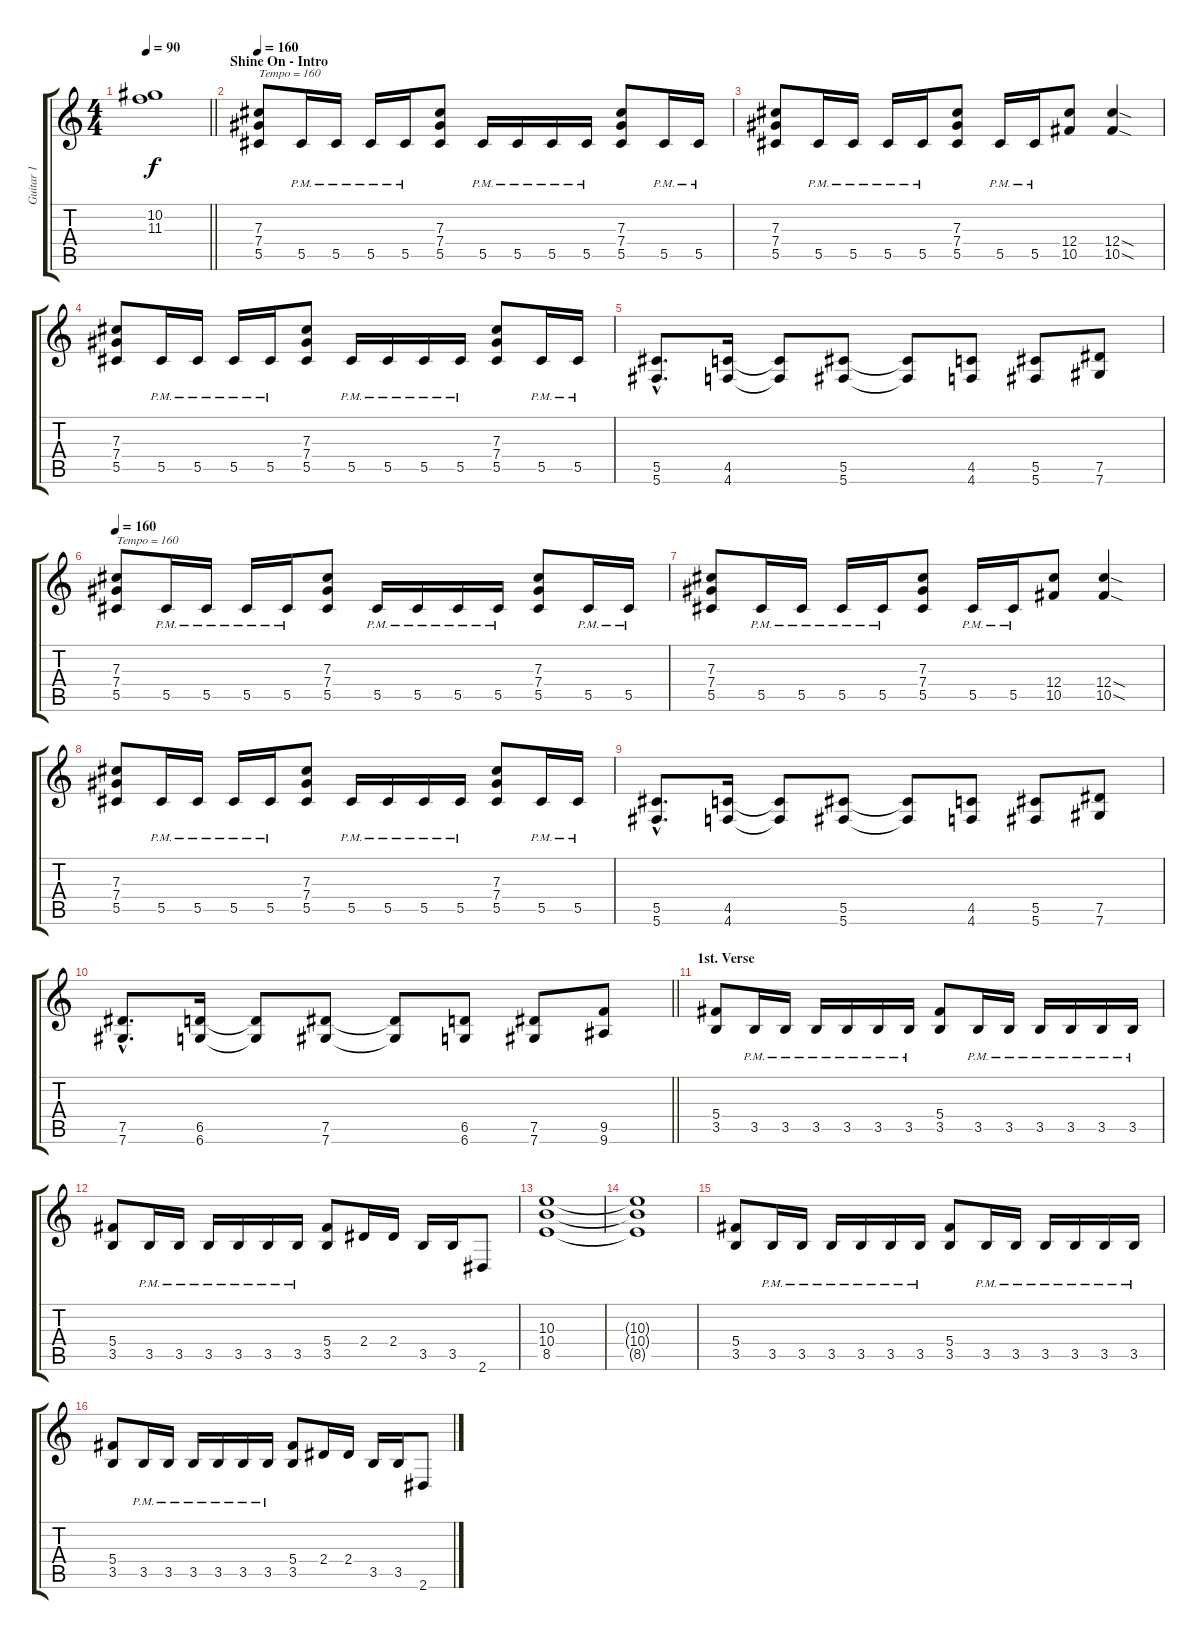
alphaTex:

\track ("Guitar 1 " "Guitar 1 ") {instrument distortionguitar}
\staff {score tabs}
\tuning (Eb4 Bb3 Gb3 Db3 Ab2 Db2) {hide}
\ts (4 4)
\tempo 90
\clef g2
\barLineRight lightlight
\ks c
(10.2{t} 11.3{t}).1{dy f} |
\section ("" "Shine On - Intro")
\tempo 160
(7.3 7.4 5.5).8{txt "Tempo = 160"} 5.5{pm}.16 5.5{pm}.16 5.5{pm}.16 5.5{pm}.16 (7.3 7.4 5.5).8 5.5{pm}.16 5.5{pm}.16 5.5{pm}.16 5.5{pm}.16 (7.3 7.4 5.5).8 5.5{pm}.16 5.5{pm}.16 |
(7.3 7.4 5.5).8 5.5{pm}.16 5.5{pm}.16 5.5{pm}.16 5.5{pm}.16 (7.3 7.4 5.5).8 5.5{pm}.16 5.5{pm}.16 (12.4 10.5).8 (12.4{sod} 10.5{sod}).4 |
(7.3 7.4 5.5).8 5.5{pm}.16 5.5{pm}.16 5.5{pm}.16 5.5{pm}.16 (7.3 7.4 5.5).8 5.5{pm}.16 5.5{pm}.16 5.5{pm}.16 5.5{pm}.16 (7.3 7.4 5.5).8 5.5{pm}.16 5.5{pm}.16 |
(5.5{hac} 5.6{hac}).8{d} (4.5 4.6).16 (4.5{t} 4.6{t}).8 (5.5 5.6).8 (5.5{t} 5.6{t}).8 (4.5 4.6).8 (5.5 5.6).8 (7.5 7.6).8 |
\tempo 160
(7.3 7.4 5.5).8{txt "Tempo = 160"} 5.5{pm}.16 5.5{pm}.16 5.5{pm}.16 5.5{pm}.16 (7.3 7.4 5.5).8 5.5{pm}.16 5.5{pm}.16 5.5{pm}.16 5.5{pm}.16 (7.3 7.4 5.5).8 5.5{pm}.16 5.5{pm}.16 |
(7.3 7.4 5.5).8 5.5{pm}.16 5.5{pm}.16 5.5{pm}.16 5.5{pm}.16 (7.3 7.4 5.5).8 5.5{pm}.16 5.5{pm}.16 (12.4 10.5).8 (12.4{sod} 10.5{sod}).4 |
(7.3 7.4 5.5).8 5.5{pm}.16 5.5{pm}.16 5.5{pm}.16 5.5{pm}.16 (7.3 7.4 5.5).8 5.5{pm}.16 5.5{pm}.16 5.5{pm}.16 5.5{pm}.16 (7.3 7.4 5.5).8 5.5{pm}.16 5.5{pm}.16 |
(5.5{hac} 5.6{hac}).8{d} (4.5 4.6).16 (4.5{t} 4.6{t}).8 (5.5 5.6).8 (5.5{t} 5.6{t}).8 (4.5 4.6).8 (5.5 5.6).8 (7.5 7.6).8 |
\barLineRight lightlight
(7.5{hac} 7.6{hac}).8{d} (6.5 6.6).16 (6.5{t} 6.6{t}).8 (7.5 7.6).8 (7.5{t} 7.6{t}).8 (6.5 6.6).8 (7.5 7.6).8 (9.5 9.6).8 |
\section ("" "1st. Verse")
(5.4 3.5).8 3.5{pm}.16 3.5{pm}.16 3.5{pm}.16 3.5{pm}.16 3.5{pm}.16 3.5{pm}.16 (5.4 3.5).8 3.5{pm}.16 3.5{pm}.16 3.5{pm}.16 3.5{pm}.16 3.5{pm}.16 3.5{pm}.16 |
(5.4 3.5).8 3.5{pm}.16 3.5{pm}.16 3.5{pm}.16 3.5{pm}.16 3.5{pm}.16 3.5{pm}.16 (5.4 3.5).8 2.4.16 2.4.16 3.5.16 3.5.16 2.6.8 |
(10.3 10.4 8.5).1 |
(10.3{t} 10.4{t} 8.5{t}).1 |
(5.4 3.5).8 3.5{pm}.16 3.5{pm}.16 3.5{pm}.16 3.5{pm}.16 3.5{pm}.16 3.5{pm}.16 (5.4 3.5).8 3.5{pm}.16 3.5{pm}.16 3.5{pm}.16 3.5{pm}.16 3.5{pm}.16 3.5{pm}.16 |
(5.4 3.5).8 3.5{pm}.16 3.5{pm}.16 3.5{pm}.16 3.5{pm}.16 3.5{pm}.16 3.5{pm}.16 (5.4 3.5).8 2.4.16 2.4.16 3.5.16 3.5.16 2.6.8
